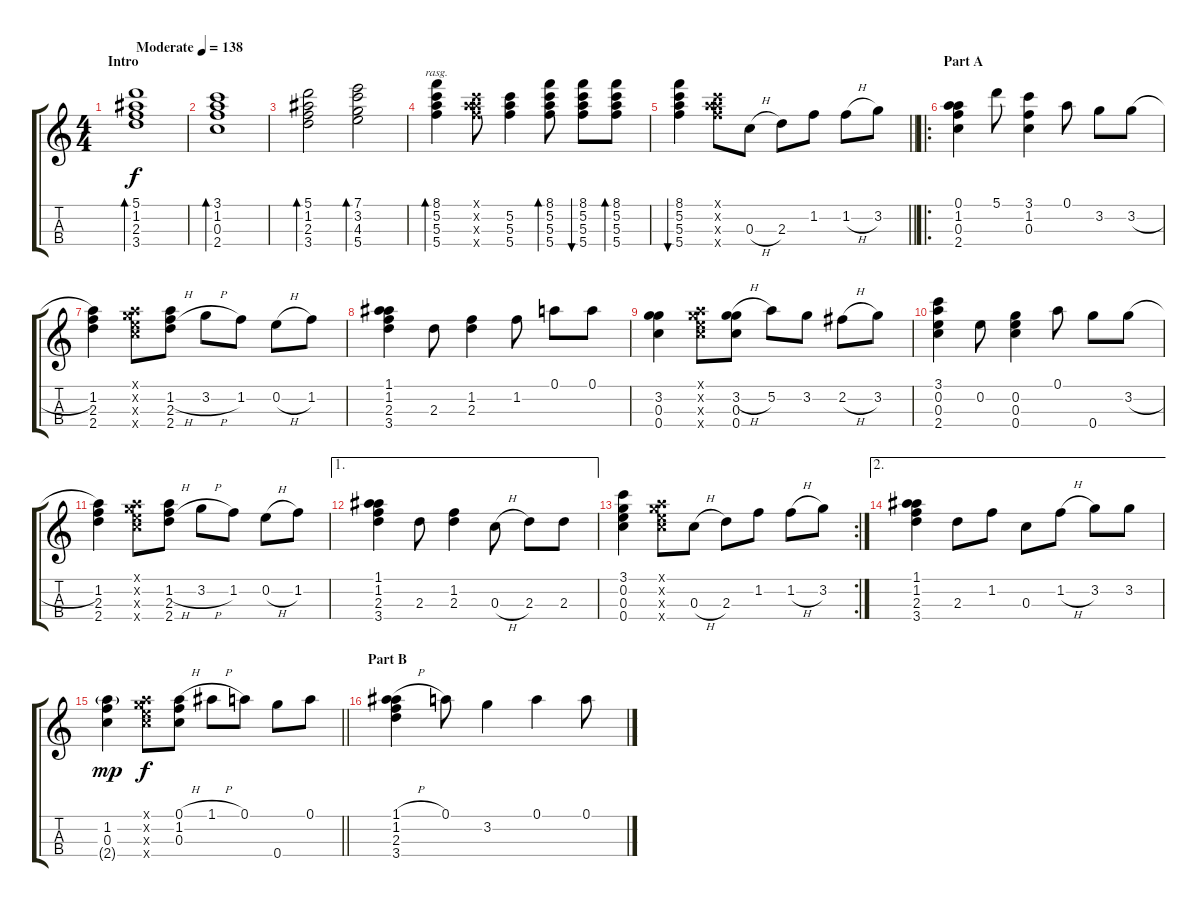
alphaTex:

\track "" {instrument acousticguitarnylon}
\staff {score tabs}
\tuning (A4 E4 C4 G4) {hide}
\ts (4 4)
\section ("" "Intro")
\tempo (138 "Moderate")
\clef g2
\ks c
(5.1 1.2 2.3 3.4).1{bd 120 dy f instrument acousticguitarnylon} |
(3.1 1.2 0.3 2.4).1{bd 120} |
(5.1 1.2 2.3 3.4).2{bd 60} (7.1 3.2 4.3 5.4).2{bd 60} |
(8.1 5.2 5.3 5.4).4{bd 60 rasg ii} (0.1{x} 5.2{x} 5.3{x} 5.4{x}).8 (5.2 5.3 5.4).4 (8.1 5.2 5.3 5.4).8{bd 30} (8.1 5.2 5.3 5.4).8{bu 30} (8.1 5.2 5.3 5.4).8{bd 30} |
\barLineRight lightlight
(8.1 5.2 5.3 5.4).4{bu 30} (0.1{x} 5.2{x} 5.3{x} 5.4{x}).8 0.3{h}.8 2.3.8 1.2.8 1.2{h}.8 3.2.8 |
\ro
\section ("" "Part A")
(0.1 1.2 0.3 2.4).4 5.1.8 (3.1 1.2 0.3).4 0.1.8 3.2.8 3.2{h}.8 |
(1.2 2.3 2.4).4 (0.1{x} 0.2{x} 0.3{x} 0.4{x}).8 (1.2{h} 2.3 2.4).8 3.2{h}.8 1.2.8 0.2{h}.8 1.2.8 |
(1.1 1.2 2.3 3.4).4 2.3.8 (1.2 2.3).4 1.2.8 0.1.8 0.1.8 |
(3.2 0.3 0.4).4 (0.1{x} 0.2{x} 0.3{x} 0.4{x}).8 (3.2{h} 0.3 0.4).8 5.2.8 3.2.8 2.2{h}.8 3.2.8 |
(3.1 0.2 0.3 2.4).4 0.2.8 (0.2 0.3 0.4).4 0.1.8 0.4.8 3.2{h}.8 |
(1.2 2.3 2.4).4 (0.1{x} 0.2{x} 0.3{x} 0.4{x}).8 (1.2{h} 2.3 2.4).8 3.2{h}.8 1.2.8 0.2{h}.8 1.2.8 |
\ae 1
(1.1 1.2 2.3 3.4).4 2.3.8 (1.2 2.3).4 0.3{h}.8 2.3.8 2.3.8 |
\rc 2
(3.1 0.2 0.3 0.4).4 (0.1{x} 0.2{x} 0.3{x} 0.4{x}).8 0.3{h}.8 2.3.8 1.2.8 1.2{h}.8 3.2.8 |
\ae 2
(1.1 1.2 2.3 3.4).4 2.3.8 1.2.8 0.3.8 1.2{h}.8 3.2.8 3.2.8 |
\barLineRight lightlight
(1.2 0.3 2.4{g}).4{dy mp} (0.1{x} 0.2{x} 0.3{x} 0.4{x}).8{dy f} (0.1{h} 1.2 0.3).8 1.1{h}.8 0.1.8 0.4.8 0.1.8 |
\section ("" "Part B")
(1.1{h} 1.2 2.3 3.4).4 0.1.8 3.2.4 0.1.4 0.1{h}.8
